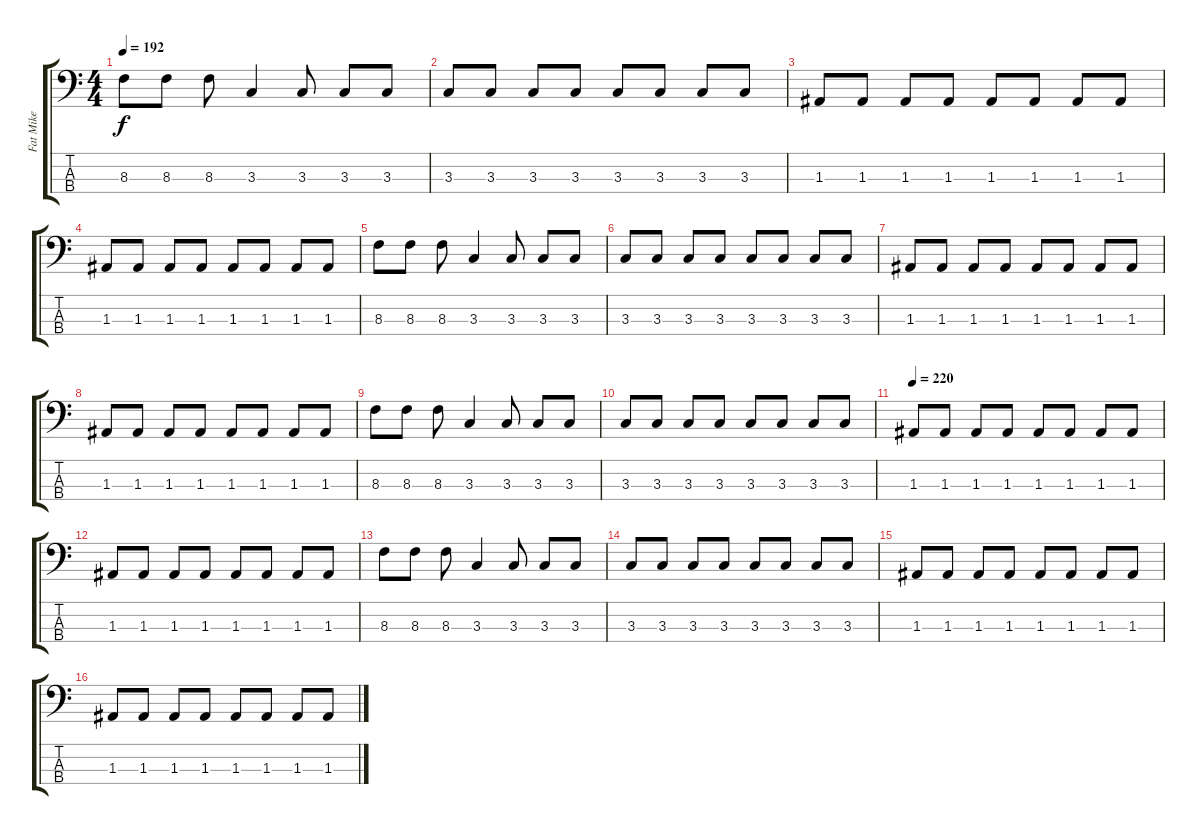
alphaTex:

\track ("Fat Mike" "Fat Mike") {instrument electricbasspick}
\staff {score tabs}
\tuning (G2 D2 A1 E1) {hide}
\ts (4 4)
\tempo 192
\tempo 220
\tempo 192
\clef f4
\ks c
8.3.8{dy f instrument electricbasspick} 8.3.8 8.3.8 3.3.4 3.3.8 3.3.8 3.3.8 |
3.3.8 3.3.8 3.3.8 3.3.8 3.3.8 3.3.8 3.3.8 3.3.8 |
1.3.8 1.3.8 1.3.8 1.3.8 1.3.8 1.3.8 1.3.8 1.3.8 |
1.3.8 1.3.8 1.3.8 1.3.8 1.3.8 1.3.8 1.3.8 1.3.8 |
8.3.8 8.3.8 8.3.8 3.3.4 3.3.8 3.3.8 3.3.8 |
3.3.8 3.3.8 3.3.8 3.3.8 3.3.8 3.3.8 3.3.8 3.3.8 |
1.3.8 1.3.8 1.3.8 1.3.8 1.3.8 1.3.8 1.3.8 1.3.8 |
1.3.8 1.3.8 1.3.8 1.3.8 1.3.8 1.3.8 1.3.8 1.3.8 |
8.3.8 8.3.8 8.3.8 3.3.4 3.3.8 3.3.8 3.3.8 |
3.3.8 3.3.8 3.3.8 3.3.8 3.3.8 3.3.8 3.3.8 3.3.8 |
\tempo 220
1.3.8 1.3.8 1.3.8 1.3.8 1.3.8 1.3.8 1.3.8 1.3.8 |
1.3.8 1.3.8 1.3.8 1.3.8 1.3.8 1.3.8 1.3.8 1.3.8 |
8.3.8 8.3.8 8.3.8 3.3.4 3.3.8 3.3.8 3.3.8 |
3.3.8 3.3.8 3.3.8 3.3.8 3.3.8 3.3.8 3.3.8 3.3.8 |
1.3.8 1.3.8 1.3.8 1.3.8 1.3.8 1.3.8 1.3.8 1.3.8 |
1.3.8 1.3.8 1.3.8 1.3.8 1.3.8 1.3.8 1.3.8 1.3.8
